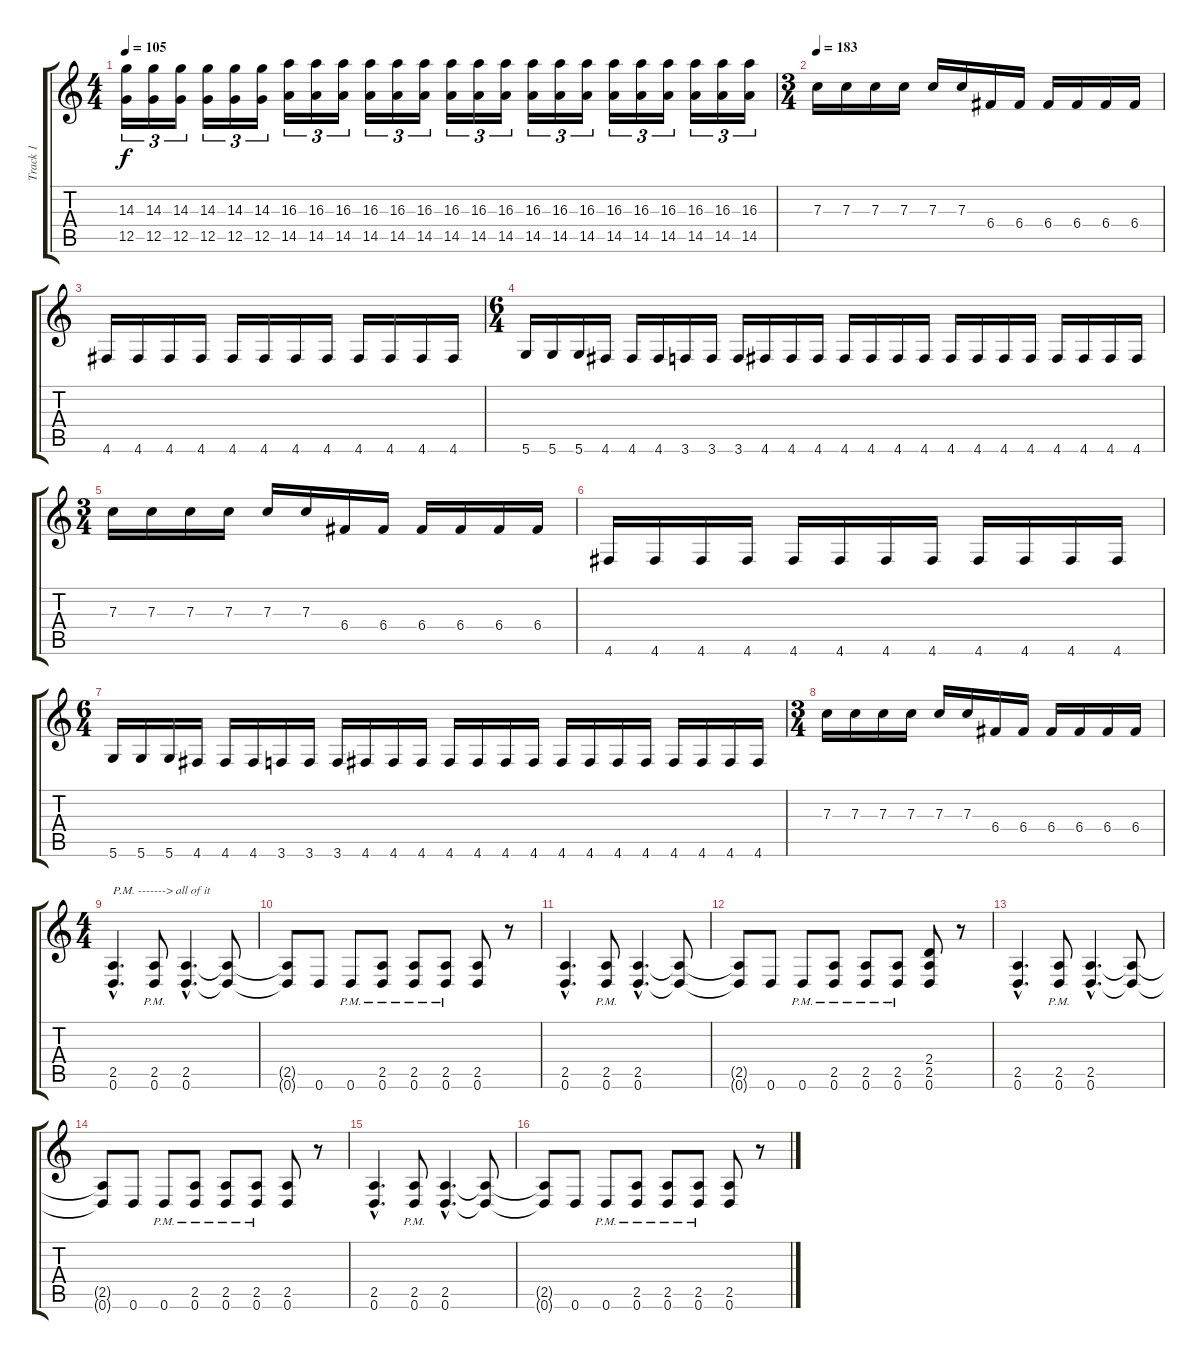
\track ("Track 1" "Track 1") {instrument distortionguitar}
\staff {score tabs}
\tuning (D4 A3 F3 C3 G2 D2) {hide}
\ts (4 4)
\tempo 105
\clef g2
\ks c
(14.3 12.5).16{tu (3 2) dy f} (14.3 12.5).16{tu (3 2)} (14.3 12.5).16{tu (3 2)} (14.3 12.5).16{tu (3 2)} (14.3 12.5).16{tu (3 2)} (14.3 12.5).16{tu (3 2)} (16.3 14.5).16{tu (3 2)} (16.3 14.5).16{tu (3 2)} (16.3 14.5).16{tu (3 2)} (16.3 14.5).16{tu (3 2)} (16.3 14.5).16{tu (3 2)} (16.3 14.5).16{tu (3 2)} (16.3 14.5).16{tu (3 2)} (16.3 14.5).16{tu (3 2)} (16.3 14.5).16{tu (3 2)} (16.3 14.5).16{tu (3 2)} (16.3 14.5).16{tu (3 2)} (16.3 14.5).16{tu (3 2)} (16.3 14.5).16{tu (3 2)} (16.3 14.5).16{tu (3 2)} (16.3 14.5).16{tu (3 2)} (16.3 14.5).16{tu (3 2)} (16.3 14.5).16{tu (3 2)} (16.3 14.5).16{tu (3 2)} |
\ts (3 4)
\tempo 183
7.3.16 7.3.16 7.3.16 7.3.16 7.3.16 7.3.16 6.4.16 6.4.16 6.4.16 6.4.16 6.4.16 6.4.16 |
4.6.16 4.6.16 4.6.16 4.6.16 4.6.16 4.6.16 4.6.16 4.6.16 4.6.16 4.6.16 4.6.16 4.6.16 |
\ts (6 4)
5.6.16 5.6.16 5.6.16 4.6.16 4.6.16 4.6.16 3.6.16 3.6.16 3.6.16 4.6.16 4.6.16 4.6.16 4.6.16 4.6.16 4.6.16 4.6.16 4.6.16 4.6.16 4.6.16 4.6.16 4.6.16 4.6.16 4.6.16 4.6.16 |
\ts (3 4)
7.3.16 7.3.16 7.3.16 7.3.16 7.3.16 7.3.16 6.4.16 6.4.16 6.4.16 6.4.16 6.4.16 6.4.16 |
4.6.16 4.6.16 4.6.16 4.6.16 4.6.16 4.6.16 4.6.16 4.6.16 4.6.16 4.6.16 4.6.16 4.6.16 |
\ts (6 4)
5.6.16 5.6.16 5.6.16 4.6.16 4.6.16 4.6.16 3.6.16 3.6.16 3.6.16 4.6.16 4.6.16 4.6.16 4.6.16 4.6.16 4.6.16 4.6.16 4.6.16 4.6.16 4.6.16 4.6.16 4.6.16 4.6.16 4.6.16 4.6.16 |
\ts (3 4)
7.3.16 7.3.16 7.3.16 7.3.16 7.3.16 7.3.16 6.4.16 6.4.16 6.4.16 6.4.16 6.4.16 6.4.16 |
\ts (4 4)
(2.5{hac} 0.6{hac}).4{d txt "P.M. -------> all of it"} (2.5{pm} 0.6{pm}).8 (2.5{hac} 0.6{hac}).4{d} (2.5{t} 0.6{t}).8 |
(2.5{t} 0.6{t}).8 0.6.8 0.6{pm}.8 (2.5{pm} 0.6{pm}).8 (2.5{pm} 0.6{pm}).8 (2.5{pm} 0.6{pm}).8 (2.5 0.6).8 r.8 |
(2.5{hac} 0.6{hac}).4{d} (2.5{pm} 0.6{pm}).8 (2.5{hac} 0.6{hac}).4{d} (2.5{t} 0.6{t}).8 |
(2.5{t} 0.6{t}).8 0.6.8 0.6{pm}.8 (2.5{pm} 0.6{pm}).8 (2.5{pm} 0.6{pm}).8 (2.5{pm} 0.6{pm}).8 (2.4 2.5 0.6).8 r.8 |
(2.5{hac} 0.6{hac}).4{d} (2.5{pm} 0.6{pm}).8 (2.5{hac} 0.6{hac}).4{d} (2.5{t} 0.6{t}).8 |
(2.5{t} 0.6{t}).8 0.6.8 0.6{pm}.8 (2.5{pm} 0.6{pm}).8 (2.5{pm} 0.6{pm}).8 (2.5{pm} 0.6{pm}).8 (2.5 0.6).8 r.8 |
(2.5{hac} 0.6{hac}).4{d} (2.5{pm} 0.6{pm}).8 (2.5{hac} 0.6{hac}).4{d} (2.5{t} 0.6{t}).8 |
(2.5{t} 0.6{t}).8 0.6.8 0.6{pm}.8 (2.5{pm} 0.6{pm}).8 (2.5{pm} 0.6{pm}).8 (2.5{pm} 0.6{pm}).8 (2.5 0.6).8 r.8
